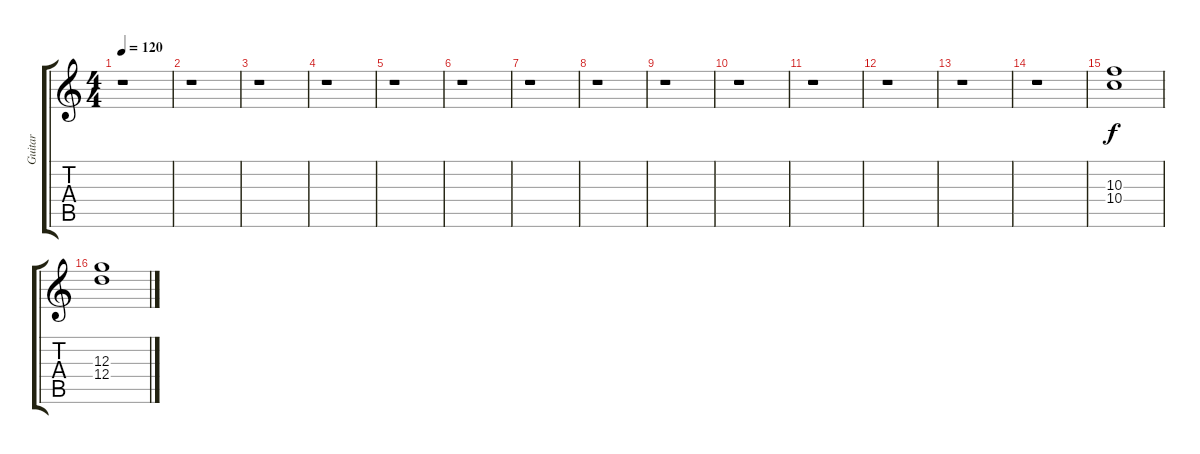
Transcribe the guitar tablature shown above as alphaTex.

\track ("Guitar" "Guitar") {instrument overdrivenguitar}
\staff {score tabs}
\tuning (E4 B3 G3 D3 A2 E2) {hide}
\ts (4 4)
\tempo 120
\clef g2
\ks c
r.1{dy f} |
r.1 |
r.1 |
r.1 |
r.1 |
r.1 |
r.1 |
r.1 |
r.1 |
r.1 |
r.1 |
r.1 |
r.1 |
r.1 |
(10.3 10.4).1 |
(12.3 12.4).1
